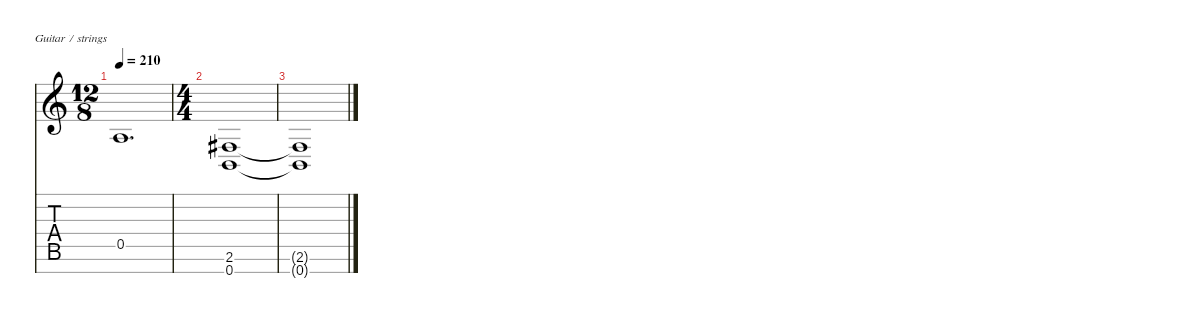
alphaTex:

\defaultSystemsLayout 4
\hideDynamics
\bracketExtendMode nobrackets
\singleTrackTrackNamePolicy hidden
\multiTrackTrackNamePolicy hidden
\firstSystemTrackNameMode fullname
\firstSystemTrackNameOrientation horizontal
\otherSystemsTrackNameOrientation horizontal
\track ("Lead Guitar" "od.guit.") {instrument overdrivenguitar}
\staff {score tabs}
\tuning (E4 B3 G3 D3 A2 E2 B1)
\ts (12 8)
\tempo 210
\clef g2
\ks c
0.5.1{d dy fff beam Up} |
\ts (4 4)
\beaming (8 2 2 2 2)
(2.6{acc #} 0.7).1{dy f beam Up} |
(2.6{t acc #} 0.7{t}).1{beam Up}
